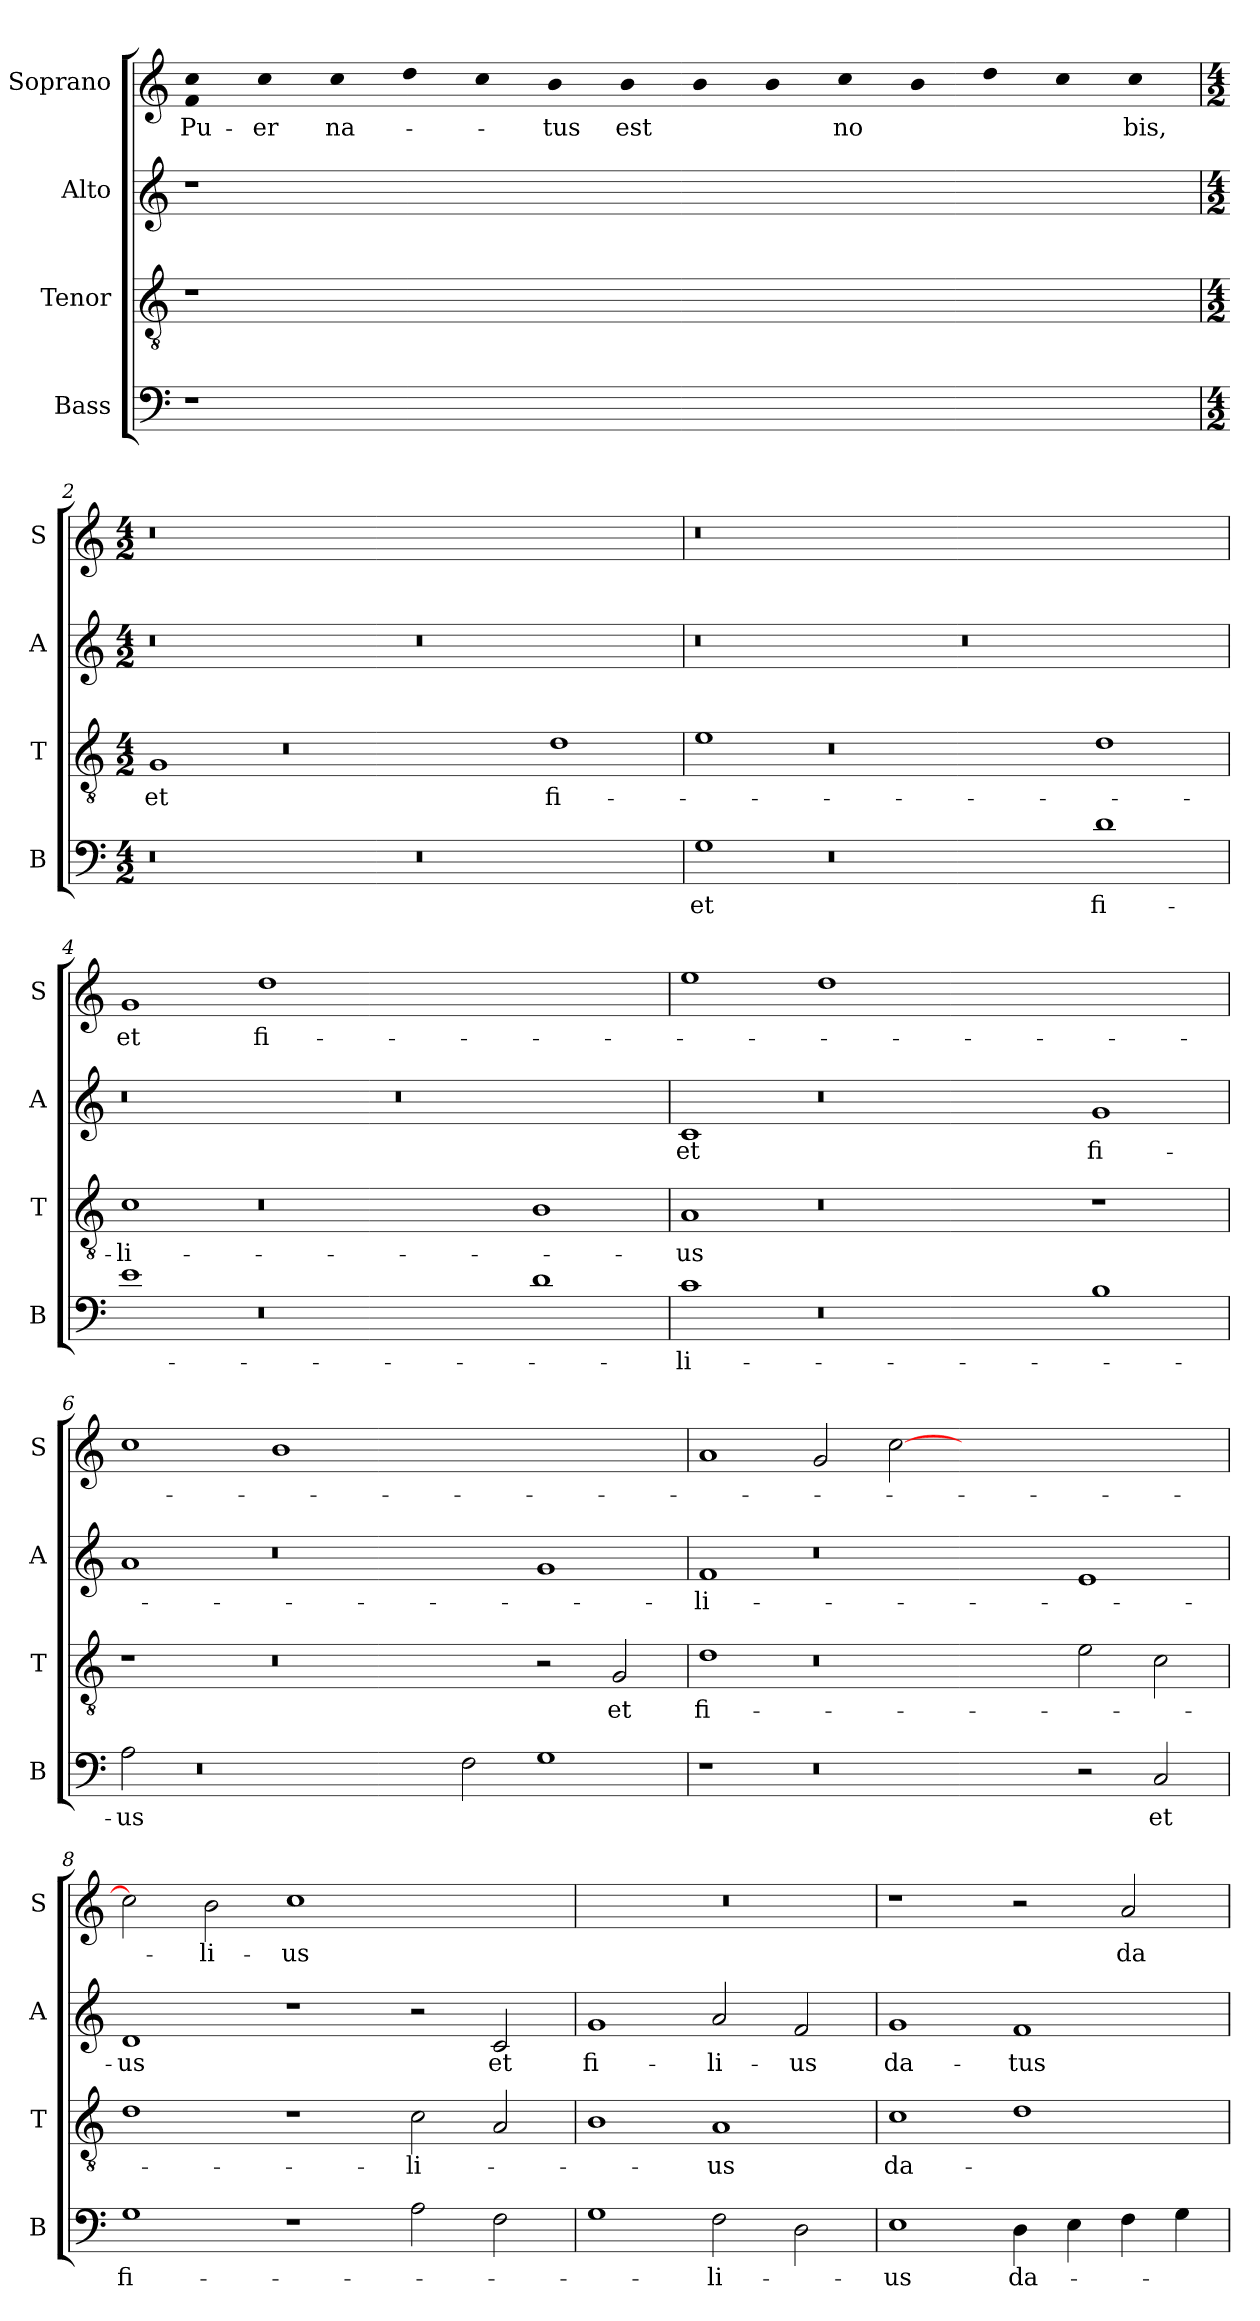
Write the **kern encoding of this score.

**kern	**text	**kern	**text	**kern	**text	**kern	**text
*part4	*part4	*part3	*part3	*part2	*part2	*part1	*part1
*staff4	*staff4	*staff3	*staff3	*staff2	*staff2	*staff1	*staff1
*I"Bass	*	*I"Tenor	*	*I"Alto	*	*I"Soprano	*
*I'B	*	*I'T	*	*I'A	*	*I'S	*
*clefF4	*	*clefGv2	*	*clefG2	*	*clefG2	*
*k[]	*	*k[]	*	*k[]	*	*k[]	*
*C:	*	*C:	*	*C:	*	*C:	*
=1	=1	=1	=1	=1	=1	=1	=1
!	!	!	!	!	!	!LO:N:n=1:head=solid	!
!	!	!	!	!	!	!LO:N:n=2:head=solid	!
1r	.	1r	.	1r	.	1f 1cc	Pu-
!	!	!	!	!	!	!LO:N:head=solid	!
000ryy	.	000ryy	.	000ryy	.	1cc	-er
!	!	!	!	!	!	!LO:N:head=solid	!
.	.	.	.	.	.	1cc	na-
!	!	!	!	!	!	!LO:N:head=solid	!
.	.	.	.	.	.	1dd	.
!	!	!	!	!	!	!LO:N:head=solid	!
.	.	.	.	.	.	1cc	.
!	!	!	!	!	!	!LO:N:head=solid	!
.	.	.	.	.	.	1b	-tus
!	!	!	!	!	!	!LO:N:head=solid	!
.	.	.	.	.	.	1b	est
!	!	!	!	!	!	!LO:N:head=solid	!
.	.	.	.	.	.	1b	.
!	!	!	!	!	!	!LO:N:head=solid	!
.	.	.	.	.	.	1b	.
!	!	!	!	!	!	!LO:N:head=solid	!
00ryy	.	00ryy	.	00ryy	.	1cc	no
!	!	!	!	!	!	!LO:N:head=solid	!
.	.	.	.	.	.	1b	.
!	!	!	!	!	!	!LO:N:head=solid	!
.	.	.	.	.	.	1dd	.
!	!	!	!	!	!	!LO:N:head=solid	!
.	.	.	.	.	.	1cc	.
!	!	!	!	!	!	!LO:N:head=solid	!
1ryy	.	1ryy	.	1ryy	.	1cc	bis,
=2	=2	=2	=2	=2	=2	=2	=2
*M4/2	*	*M4/2	*	*M4/2	*	*M4/2	*
0r	.	1G	et	0r	.	0r	.
.	.	0r	.	.	.	.	.
0r	.	.	.	0r	.	0ryy	.
.	.	1d	fi-	.	.	.	.
=3	=3	=3	=3	=3	=3	=3	=3
1G	et	1e	.	0r	.	0r	.
0r	.	0r	.	.	.	.	.
.	.	.	.	0r	.	0ryy	.
1d	fi-	1d	.	.	.	.	.
=4	=4	=4	=4	=4	=4	=4	=4
1e	.	1c	-li-	0r	.	1g	et
0r	.	0r	.	.	.	1dd	fi-
.	.	.	.	0r	.	0ryy	.
1d	.	1B	.	.	.	.	.
!!LO:LB:g=z
=5	=5	=5	=5	=5	=5	=5	=5
1c	-li-	1A	-us	1c	et	1ee	.
0r	.	0r	.	0r	.	1dd	.
.	.	.	.	.	.	0ryy	.
1B	.	1r	.	1g	fi-	.	.
=6	=6	=6	=6	=6	=6	=6	=6
2A\	-us	1r	.	1a	.	1cc	.
0r	.	.	.	.	.	.	.
.	.	0r	.	0r	.	1b	.
.	.	.	.	.	.	0ryy	.
2F\	.	.	.	.	.	.	.
1G	.	2r	.	1g	.	.	.
.	.	2G/	et	.	.	.	.
=7	=7	=7	=7	=7	=7	=7	=7
1r	.	1d	fi-	1f	-li-	1a	.
0r	.	0r	.	0r	.	2g/	.
.	.	.	.	.	.	[2cc\	.
.	.	.	.	.	.	0ryy	.
2r	.	2e\	.	1e	.	.	.
2C/	et	2c\	.	.	.	.	.
=8	=8	=8	=8	=8	=8	=8	=8
1G	fi-	1d	.	1d	-us	2cc\]	.
.	.	.	.	.	.	2b\	-li-
1r	.	1r	.	1r	.	1cc	-us
2A\	.	2c\	-li-	2r	.	1ryy	.
2F\	.	2A/	.	2c/	et	.	.
=9	=9	=9	=9	=9	=9	=9	=9
1G	.	1B	.	1g	fi-	0r	.
2F\	-li-	1A	-us	2a/	-li-	.	.
2D\	.	.	.	2f/	-us	.	.
!!LO:LB:g=z
=10	=10	=10	=10	=10	=10	=10	=10
1E	-us	1c	da-	1g	da-	1r	.
4D\	da-	1d	.	1f	-tus	2r	.
4E\	.	.	.	.	.	.	.
4F\	.	.	.	.	.	2a/	da-
4G\	.	.	.	.	.	.	.
=	=	=	=	=	=	=	=
*-	*-	*-	*-	*-	*-	*-	*-
